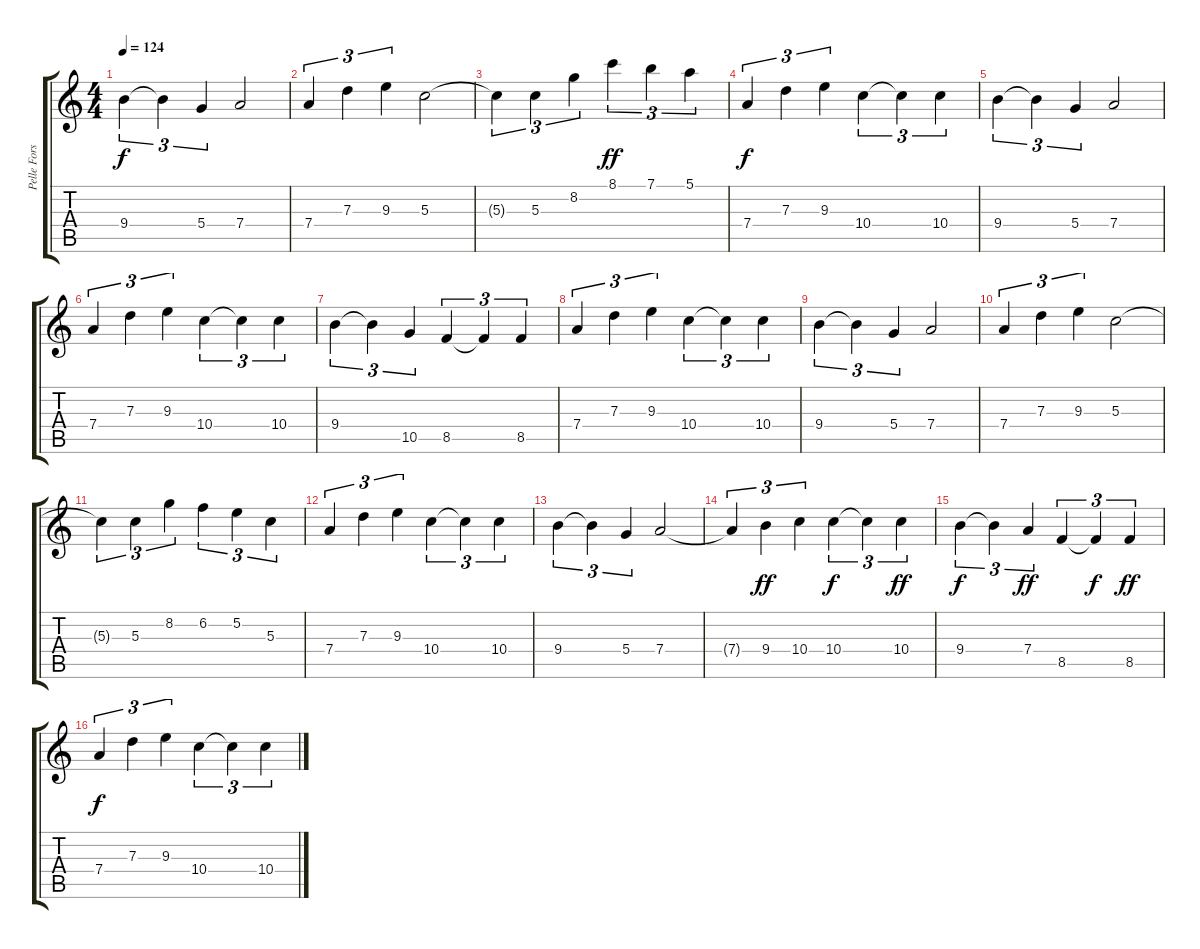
\track ("Pelle Forsberg" "Pelle Fors") {instrument distortionguitar}
\staff {score tabs}
\tuning (E4 B3 G3 D3 A2 E2) {hide}
\ts (4 4)
\tempo 124
\clef g2
\ks c
9.4.4{tu (3 2) dy f} 9.4{t}.4{tu (3 2)} 5.4.4{tu (3 2)} 7.4.2 |
7.4.4{tu (3 2)} 7.3.4{tu (3 2)} 9.3.4{tu (3 2)} 5.3.2 |
5.3{t}.4{tu (3 2)} 5.3.4{tu (3 2)} 8.2.4{tu (3 2)} 8.1.4{tu (3 2) dy ff} 7.1.4{tu (3 2)} 5.1.4{tu (3 2)} |
7.4.4{tu (3 2) dy f} 7.3.4{tu (3 2)} 9.3.4{tu (3 2)} 10.4.4{tu (3 2)} 10.4{t}.4{tu (3 2)} 10.4.4{tu (3 2)} |
9.4.4{tu (3 2)} 9.4{t}.4{tu (3 2)} 5.4.4{tu (3 2)} 7.4.2 |
7.4.4{tu (3 2)} 7.3.4{tu (3 2)} 9.3.4{tu (3 2)} 10.4.4{tu (3 2)} 10.4{t}.4{tu (3 2)} 10.4.4{tu (3 2)} |
9.4.4{tu (3 2)} 9.4{t}.4{tu (3 2)} 10.5.4{tu (3 2)} 8.5.4{tu (3 2)} 8.5{t}.4{tu (3 2)} 8.5.4{tu (3 2)} |
7.4.4{tu (3 2)} 7.3.4{tu (3 2)} 9.3.4{tu (3 2)} 10.4.4{tu (3 2)} 10.4{t}.4{tu (3 2)} 10.4.4{tu (3 2)} |
9.4.4{tu (3 2)} 9.4{t}.4{tu (3 2)} 5.4.4{tu (3 2)} 7.4.2 |
7.4.4{tu (3 2)} 7.3.4{tu (3 2)} 9.3.4{tu (3 2)} 5.3.2 |
5.3{t}.4{tu (3 2)} 5.3.4{tu (3 2)} 8.2.4{tu (3 2)} 6.2.4{tu (3 2)} 5.2.4{tu (3 2)} 5.3.4{tu (3 2)} |
7.4.4{tu (3 2)} 7.3.4{tu (3 2)} 9.3.4{tu (3 2)} 10.4.4{tu (3 2)} 10.4{t}.4{tu (3 2)} 10.4.4{tu (3 2)} |
9.4.4{tu (3 2)} 9.4{t}.4{tu (3 2)} 5.4.4{tu (3 2)} 7.4.2 |
7.4{t}.4{tu (3 2)} 9.4.4{tu (3 2) dy ff} 10.4.4{tu (3 2)} 10.4.4{tu (3 2) dy f} 10.4{t}.4{tu (3 2)} 10.4.4{tu (3 2) dy ff} |
9.4.4{tu (3 2) dy f} 9.4{t}.4{tu (3 2)} 7.4.4{tu (3 2) dy ff} 8.5.4{tu (3 2)} 8.5{t}.4{tu (3 2) dy f} 8.5.4{tu (3 2) dy ff} |
7.4.4{tu (3 2) dy f} 7.3.4{tu (3 2)} 9.3.4{tu (3 2)} 10.4.4{tu (3 2)} 10.4{t}.4{tu (3 2)} 10.4.4{tu (3 2)}
